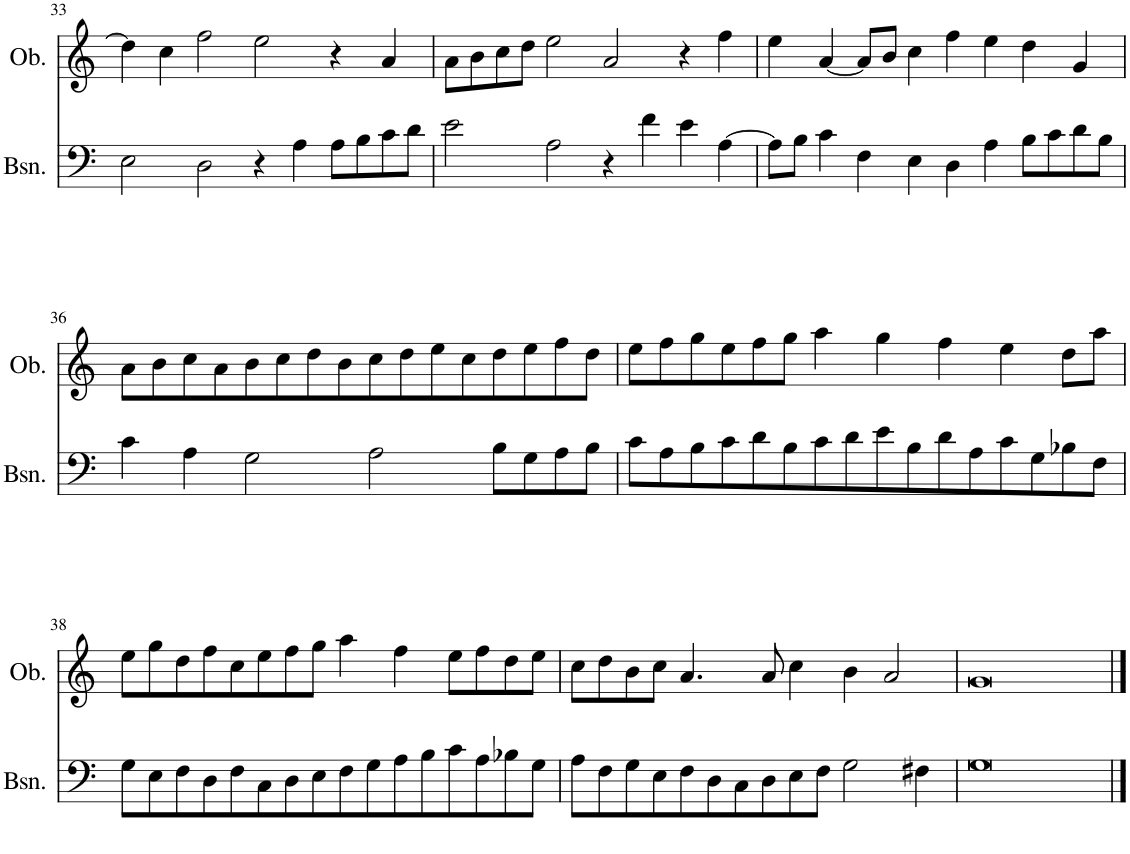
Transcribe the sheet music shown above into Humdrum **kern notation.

**kern	**kern
*part2	*part1
*staff2	*staff1
*I"ファゴット	*I"オーボエ
!!LO:PB:g=z
*clefF4	*clefG2
*k[]	*k[]
*M8/4	*M8/4
=33	=33
2E\	4dd\]
.	4cc\
2D\	2ff\
4r	2ee\
4A\	.
8A\L	4r
8B\	.
8c\	4a/
8d\J	.
=34	=34
2e\	8a\L
.	8b\
.	8cc\
.	8dd\J
2A\	2ee\
4r	2a/
4f\	.
4e\	4r
[4A\	4ff\
=35	=35
8A\L]	4ee\
8B\J	.
4c\	[4a/
4F\	8a/L]
.	8b/J
4E\	4cc\
4D\	4ff\
4A\	4ee\
8B\L	4dd\
8c\	.
8d\	4g/
8B\J	.
!!LO:LB:g=z
=36	=36
4c\	8a\L
.	8b\
4A\	8cc\
.	8a\
2G\	8b\
.	8cc\
.	8dd\
.	8b\
2A\	8cc\
.	8dd\
.	8ee\
.	8cc\
8B\L	8dd\
8G\	8ee\
8A\	8ff\
8B\J	8dd\J
=37	=37
8c\L	8ee\L
8A\	8ff\
8B\	8gg\
8c\	8ee\
8d\	8ff\
8B\	8gg\J
8c\	4aa\
8d\	.
8e\	4gg\
8B\	.
8d\	4ff\
8A\	.
8c\	4ee\
8G\	.
8B-X\	8dd\L
8F\J	8aa\J
!!LO:LB:g=z
=38	=38
8G\L	8ee\L
8E\	8gg\
8F\	8dd\
8D\	8ff\
8F\	8cc\
8C\	8ee\
8D\	8ff\
8E\	8gg\J
8F\	4aa\
8G\	.
8A\	4ff\
8B\	.
8c\	8ee\L
8A\	8ff\
8B-X\	8dd\
8G\J	8ee\J
=39	=39
8A\L	8cc\L
8F\	8dd\
8G\	8b\
8E\	8cc\J
8F\	4.a/
8D\	.
8C\	.
8D\	8a/
8E\	4cc\
8F\J	.
2G\	4b\
.	2a/
4F#X\	.
=40	=40
0G	0g
==	==
*-	*-
